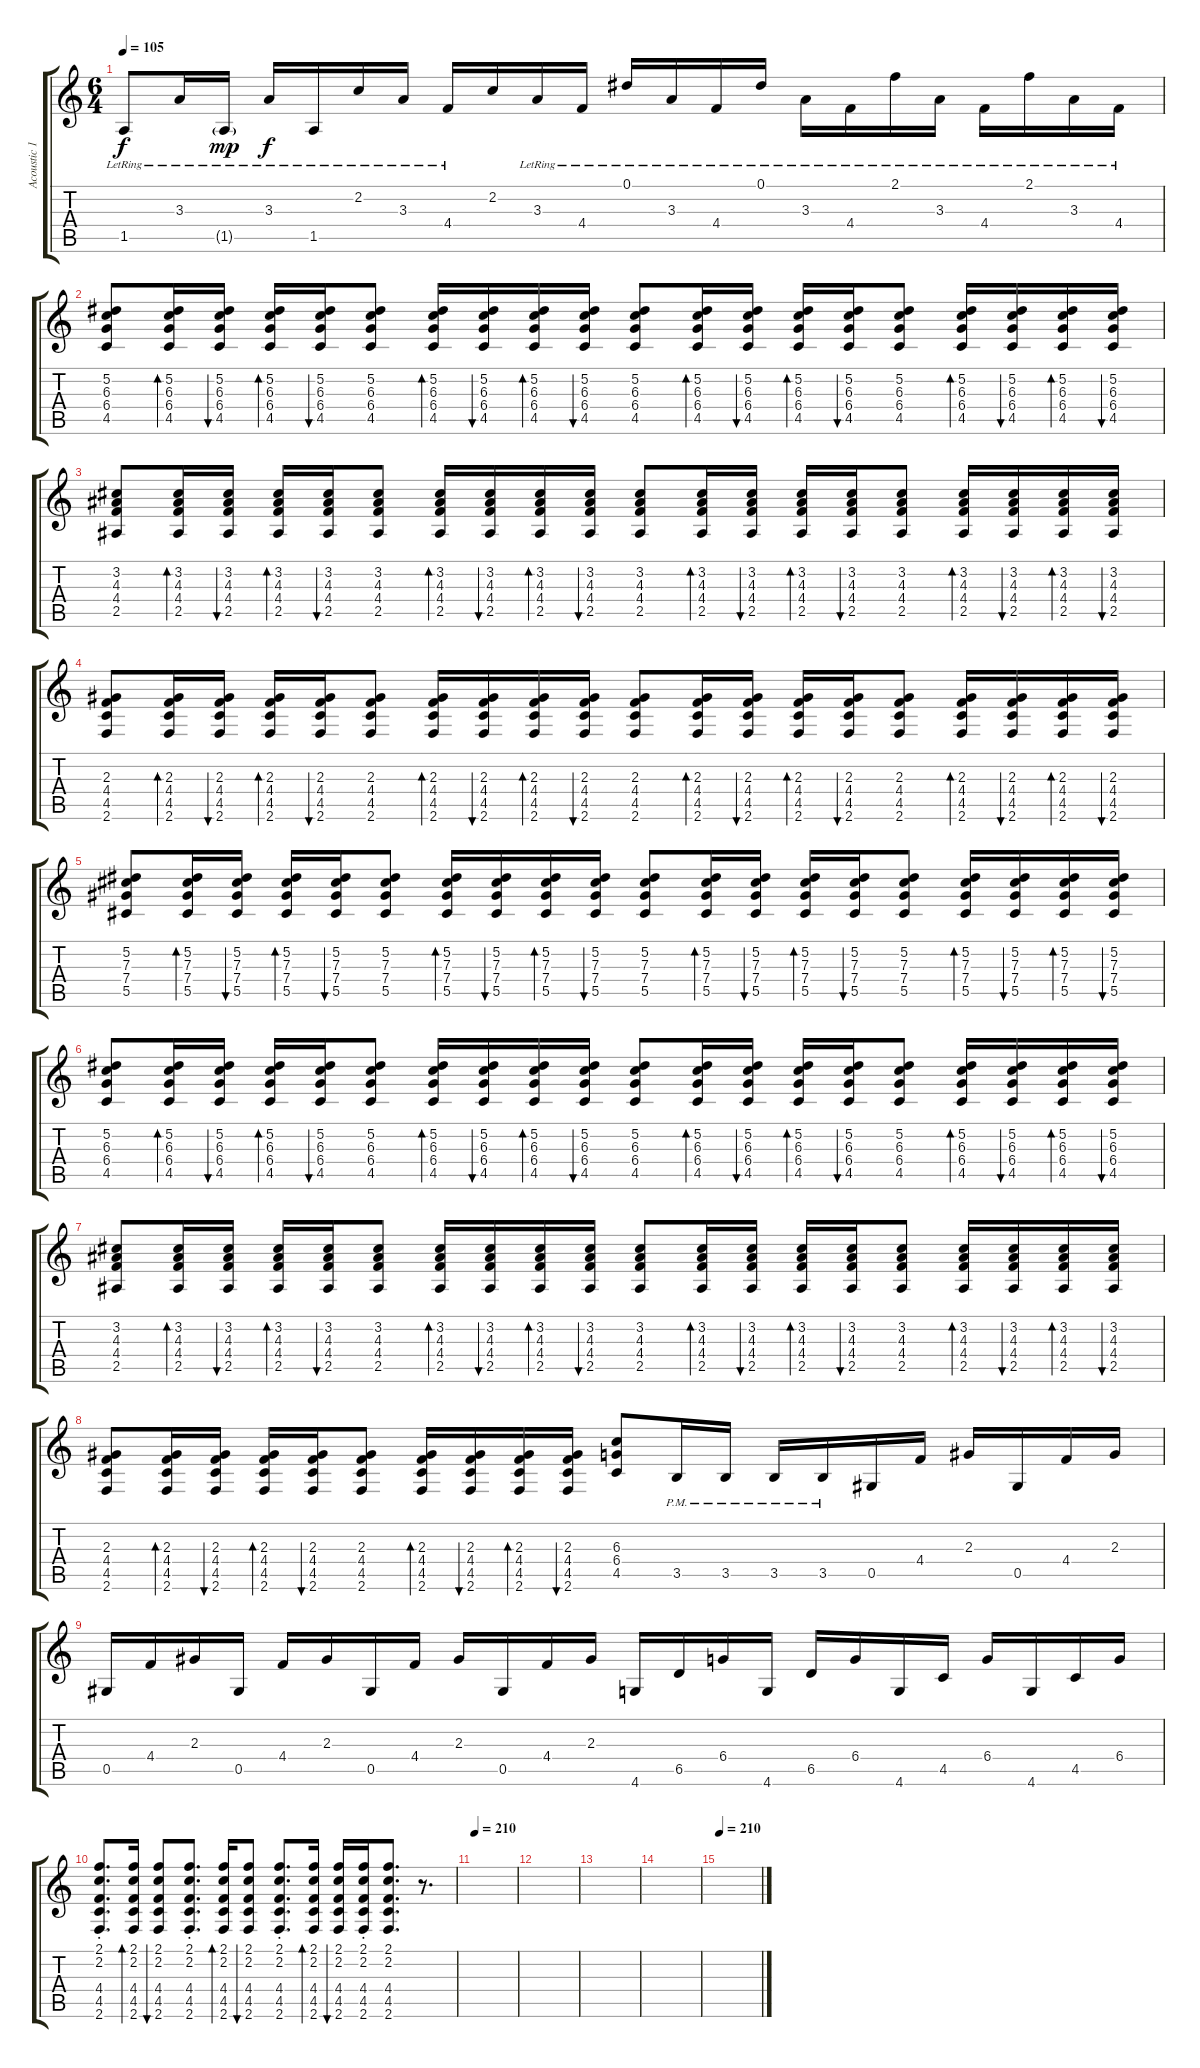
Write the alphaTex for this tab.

\track ("Acoustic 1" "Acoustic 1") {instrument acousticguitarsteel}
\staff {score tabs}
\tuning (Eb4 Bb3 Gb3 Db3 Ab2 Eb2) {hide}
\ts (6 4)
\tempo 105
\clef g2
\ks c
1.5{lr}.8{dy f} 3.3{lr}.16 1.5{g lr}.16{dy mp} 3.3{lr}.16{dy f} 1.5{lr}.16 2.2{lr}.16 3.3{lr}.16 4.4{lr}.16 2.2.16 3.3{lr}.16 4.4{lr}.16 0.1{lr}.16 3.3{lr}.16 4.4{lr}.16 0.1{lr}.16 3.3{lr}.16 4.4{lr}.16 2.1{lr}.16 3.3{lr}.16 4.4{lr}.16 2.1{lr}.16 3.3{lr}.16 4.4{lr}.16 |
(5.2 6.3 6.4 4.5).8 (5.2 6.3 6.4 4.5).16{bd 60} (5.2 6.3 6.4 4.5).16{bu 60} (5.2 6.3 6.4 4.5).16{bd 60} (5.2 6.3 6.4 4.5).16{bu 60} (5.2 6.3 6.4 4.5).8 (5.2 6.3 6.4 4.5).16{bd 60} (5.2 6.3 6.4 4.5).16{bu 60} (5.2 6.3 6.4 4.5).16{bd 60} (5.2 6.3 6.4 4.5).16{bu 60} (5.2 6.3 6.4 4.5).8 (5.2 6.3 6.4 4.5).16{bd 60} (5.2 6.3 6.4 4.5).16{bu 60} (5.2 6.3 6.4 4.5).16{bd 60} (5.2 6.3 6.4 4.5).16{bu 60} (5.2 6.3 6.4 4.5).8 (5.2 6.3 6.4 4.5).16{bd 60} (5.2 6.3 6.4 4.5).16{bu 60} (5.2 6.3 6.4 4.5).16{bd 60} (5.2 6.3 6.4 4.5).16{bu 60} |
(3.2 4.3 4.4 2.5).8 (3.2 4.3 4.4 2.5).16{bd 30} (3.2 4.3 4.4 2.5).16{bu 30} (3.2 4.3 4.4 2.5).16{bd 30} (3.2 4.3 4.4 2.5).16{bu 30} (3.2 4.3 4.4 2.5).8 (3.2 4.3 4.4 2.5).16{bd 30} (3.2 4.3 4.4 2.5).16{bu 30} (3.2 4.3 4.4 2.5).16{bd 30} (3.2 4.3 4.4 2.5).16{bu 30} (3.2 4.3 4.4 2.5).8 (3.2 4.3 4.4 2.5).16{bd 30} (3.2 4.3 4.4 2.5).16{bu 30} (3.2 4.3 4.4 2.5).16{bd 30} (3.2 4.3 4.4 2.5).16{bu 30} (3.2 4.3 4.4 2.5).8 (3.2 4.3 4.4 2.5).16{bd 30} (3.2 4.3 4.4 2.5).16{bu 30} (3.2 4.3 4.4 2.5).16{bd 30} (3.2 4.3 4.4 2.5).16{bu 30} |
(2.3 4.4 4.5 2.6).8 (2.3 4.4 4.5 2.6).16{bd 30} (2.3 4.4 4.5 2.6).16{bu 30} (2.3 4.4 4.5 2.6).16{bd 30} (2.3 4.4 4.5 2.6).16{bu 30} (2.3 4.4 4.5 2.6).8 (2.3 4.4 4.5 2.6).16{bd 30} (2.3 4.4 4.5 2.6).16{bu 30} (2.3 4.4 4.5 2.6).16{bd 30} (2.3 4.4 4.5 2.6).16{bu 30} (2.3 4.4 4.5 2.6).8 (2.3 4.4 4.5 2.6).16{bd 30} (2.3 4.4 4.5 2.6).16{bu 30} (2.3 4.4 4.5 2.6).16{bd 30} (2.3 4.4 4.5 2.6).16{bu 30} (2.3 4.4 4.5 2.6).8 (2.3 4.4 4.5 2.6).16{bd 30} (2.3 4.4 4.5 2.6).16{bu 30} (2.3 4.4 4.5 2.6).16{bd 30} (2.3 4.4 4.5 2.6).16{bu 30} |
(5.2 7.3 7.4 5.5).8 (5.2 7.3 7.4 5.5).16{bd 30} (5.2 7.3 7.4 5.5).16{bu 30} (5.2 7.3 7.4 5.5).16{bd 30} (5.2 7.3 7.4 5.5).16{bu 30} (5.2 7.3 7.4 5.5).8 (5.2 7.3 7.4 5.5).16{bd 30} (5.2 7.3 7.4 5.5).16{bu 30} (5.2 7.3 7.4 5.5).16{bd 30} (5.2 7.3 7.4 5.5).16{bu 30} (5.2 7.3 7.4 5.5).8 (5.2 7.3 7.4 5.5).16{bd 30} (5.2 7.3 7.4 5.5).16{bu 30} (5.2 7.3 7.4 5.5).16{bd 30} (5.2 7.3 7.4 5.5).16{bu 30} (5.2 7.3 7.4 5.5).8 (5.2 7.3 7.4 5.5).16{bd 30} (5.2 7.3 7.4 5.5).16{bu 30} (5.2 7.3 7.4 5.5).16{bd 30} (5.2 7.3 7.4 5.5).16{bu 30} |
(5.2 6.3 6.4 4.5).8 (5.2 6.3 6.4 4.5).16{bd 60} (5.2 6.3 6.4 4.5).16{bu 60} (5.2 6.3 6.4 4.5).16{bd 60} (5.2 6.3 6.4 4.5).16{bu 60} (5.2 6.3 6.4 4.5).8 (5.2 6.3 6.4 4.5).16{bd 60} (5.2 6.3 6.4 4.5).16{bu 60} (5.2 6.3 6.4 4.5).16{bd 60} (5.2 6.3 6.4 4.5).16{bu 60} (5.2 6.3 6.4 4.5).8 (5.2 6.3 6.4 4.5).16{bd 60} (5.2 6.3 6.4 4.5).16{bu 60} (5.2 6.3 6.4 4.5).16{bd 60} (5.2 6.3 6.4 4.5).16{bu 60} (5.2 6.3 6.4 4.5).8 (5.2 6.3 6.4 4.5).16{bd 60} (5.2 6.3 6.4 4.5).16{bu 60} (5.2 6.3 6.4 4.5).16{bd 60} (5.2 6.3 6.4 4.5).16{bu 60} |
(3.2 4.3 4.4 2.5).8 (3.2 4.3 4.4 2.5).16{bd 30} (3.2 4.3 4.4 2.5).16{bu 30} (3.2 4.3 4.4 2.5).16{bd 30} (3.2 4.3 4.4 2.5).16{bu 30} (3.2 4.3 4.4 2.5).8 (3.2 4.3 4.4 2.5).16{bd 30} (3.2 4.3 4.4 2.5).16{bu 30} (3.2 4.3 4.4 2.5).16{bd 30} (3.2 4.3 4.4 2.5).16{bu 30} (3.2 4.3 4.4 2.5).8 (3.2 4.3 4.4 2.5).16{bd 30} (3.2 4.3 4.4 2.5).16{bu 30} (3.2 4.3 4.4 2.5).16{bd 30} (3.2 4.3 4.4 2.5).16{bu 30} (3.2 4.3 4.4 2.5).8 (3.2 4.3 4.4 2.5).16{bd 30} (3.2 4.3 4.4 2.5).16{bu 30} (3.2 4.3 4.4 2.5).16{bd 30} (3.2 4.3 4.4 2.5).16{bu 30} |
(2.3 4.4 4.5 2.6).8 (2.3 4.4 4.5 2.6).16{bd 30} (2.3 4.4 4.5 2.6).16{bu 30} (2.3 4.4 4.5 2.6).16{bd 30} (2.3 4.4 4.5 2.6).16{bu 30} (2.3 4.4 4.5 2.6).8 (2.3 4.4 4.5 2.6).16{bd 30} (2.3 4.4 4.5 2.6).16{bu 30} (2.3 4.4 4.5 2.6).16{bd 30} (2.3 4.4 4.5 2.6).16{bu 30} (6.3 6.4 4.5).8 3.5{pm}.16 3.5{pm}.16 3.5{pm}.16 3.5{pm}.16 0.5.16 4.4.16 2.3.16 0.5.16 4.4.16 2.3.16 |
0.5.16 4.4.16 2.3.16 0.5.16 4.4.16 2.3.16 0.5.16 4.4.16 2.3.16 0.5.16 4.4.16 2.3.16 4.6.16 6.5.16 6.4.16 4.6.16 6.5.16 6.4.16 4.6.16 4.5.16 6.4.16 4.6.16 4.5.16 6.4.16 |
(2.1{st} 2.2{st} 4.4{st} 4.5{st} 2.6{st}).8{d} (2.1 2.2 4.4 4.5 2.6).16{bd 30} (2.1 2.2 4.4 4.5 2.6).8{bu 30} (2.1{st} 2.2{st} 4.4{st} 4.5{st} 2.6{st}).8{d} (2.1 2.2 4.4 4.5 2.6).16{bd 30} (2.1 2.2 4.4 4.5 2.6).8{bu 30} (2.1{st} 2.2{st} 4.4{st} 4.5{st} 2.6{st}).8{d} (2.1 2.2 4.4 4.5 2.6).16{bd 30} (2.1 2.2 4.4 4.5 2.6).16{bu 30} (2.1{st} 2.2{st} 4.4{st} 4.5{st} 2.6{st}).16 (2.1 2.2 4.4 4.5 2.6).8{d} r.8{d} |
\tempo 210
|
|
|
|
\tempo 210
